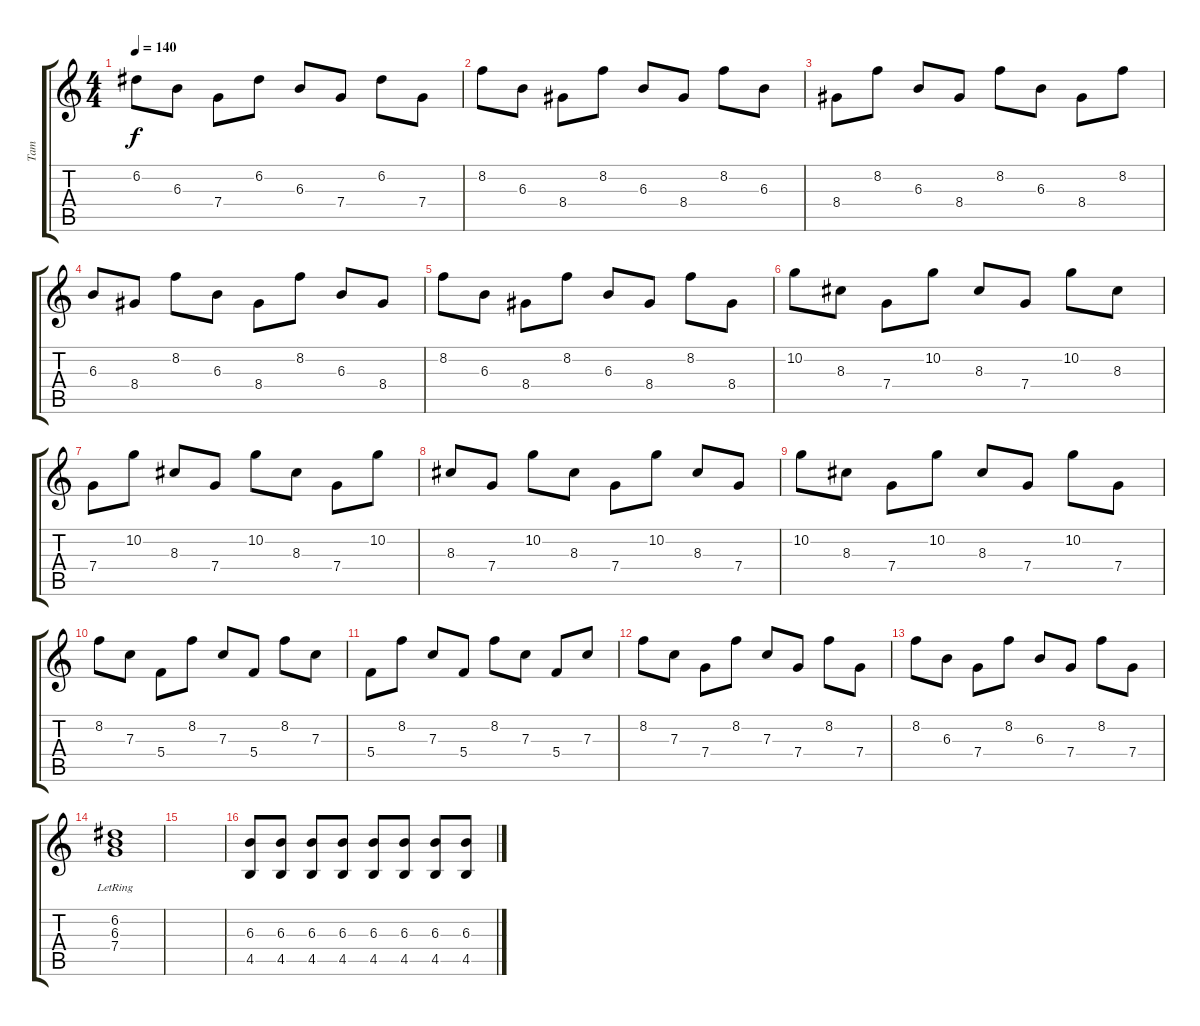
\track ("Tam" "Tam") {instrument overdrivenguitar}
\staff {score tabs}
\tuning (D4 A3 F3 C3 G2 C2) {hide}
\ts (4 4)
\tempo 140
\clef g2
\ks c
6.2.8{dy f} 6.3.8 7.4.8 6.2.8 6.3.8 7.4.8 6.2.8 7.4.8 |
8.2.8 6.3.8 8.4.8 8.2.8 6.3.8 8.4.8 8.2.8 6.3.8 |
8.4.8 8.2.8 6.3.8 8.4.8 8.2.8 6.3.8 8.4.8 8.2.8 |
6.3.8 8.4.8 8.2.8 6.3.8 8.4.8 8.2.8 6.3.8 8.4.8 |
8.2.8 6.3.8 8.4.8 8.2.8 6.3.8 8.4.8 8.2.8 8.4.8 |
10.2.8 8.3.8 7.4.8 10.2.8 8.3.8 7.4.8 10.2.8 8.3.8 |
7.4.8 10.2.8 8.3.8 7.4.8 10.2.8 8.3.8 7.4.8 10.2.8 |
8.3.8 7.4.8 10.2.8 8.3.8 7.4.8 10.2.8 8.3.8 7.4.8 |
10.2.8 8.3.8 7.4.8 10.2.8 8.3.8 7.4.8 10.2.8 7.4.8 |
8.2.8 7.3.8 5.4.8 8.2.8 7.3.8 5.4.8 8.2.8 7.3.8 |
5.4.8 8.2.8 7.3.8 5.4.8 8.2.8 7.3.8 5.4.8 7.3.8 |
8.2.8 7.3.8 7.4.8 8.2.8 7.3.8 7.4.8 8.2.8 7.4.8 |
8.2.8 6.3.8 7.4.8 8.2.8 6.3.8 7.4.8 8.2.8 7.4.8 |
(6.2 6.3 7.4{lr}).1 |
|
(6.3 4.5).8{instrument overdrivenguitar} (6.3 4.5).8 (6.3 4.5).8 (6.3 4.5).8 (6.3 4.5).8 (6.3 4.5).8 (6.3 4.5).8 (6.3 4.5).8
